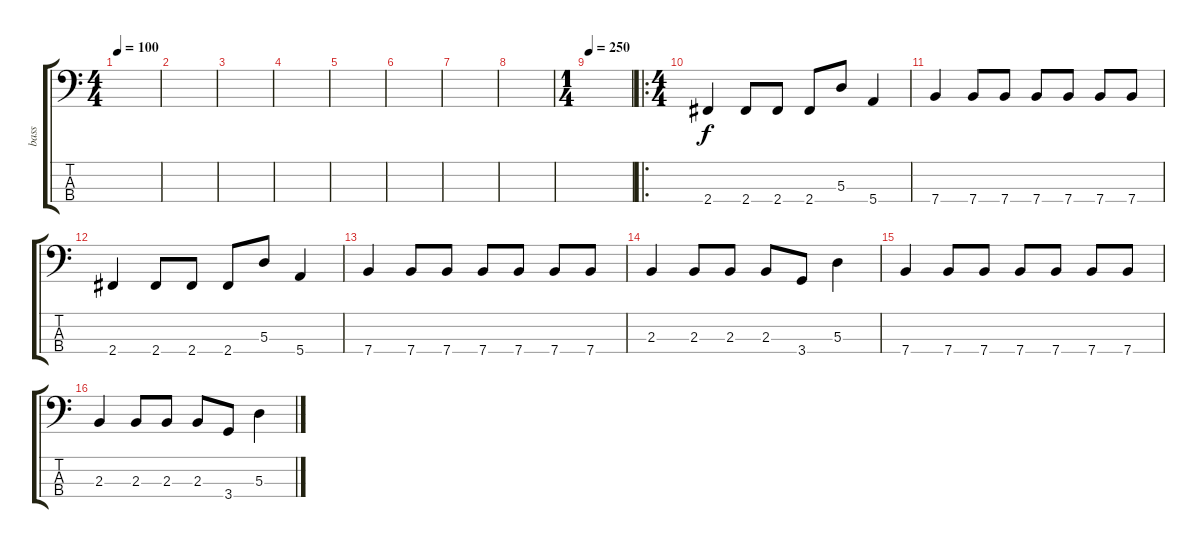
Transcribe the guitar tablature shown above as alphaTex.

\track ("bass" "bass") {instrument electricbasspick}
\staff {score tabs}
\tuning (G2 D2 A1 E1) {hide}
\ts (4 4)
\tempo 100
\clef f4
\ks c
|
|
|
|
|
|
|
|
\ts (1 4)
\tempo 250
|
\ro
\ts (4 4)
2.4.4 2.4.8 2.4.8 2.4.8 5.3.8 5.4.4 |
7.4.4 7.4.8 7.4.8 7.4.8 7.4.8 7.4.8 7.4.8 |
2.4.4 2.4.8 2.4.8 2.4.8 5.3.8 5.4.4 |
7.4.4 7.4.8 7.4.8 7.4.8 7.4.8 7.4.8 7.4.8 |
2.3.4 2.3.8 2.3.8 2.3.8 3.4.8 5.3.4 |
7.4.4 7.4.8 7.4.8 7.4.8 7.4.8 7.4.8 7.4.8 |
2.3.4 2.3.8 2.3.8 2.3.8 3.4.8 5.3.4
